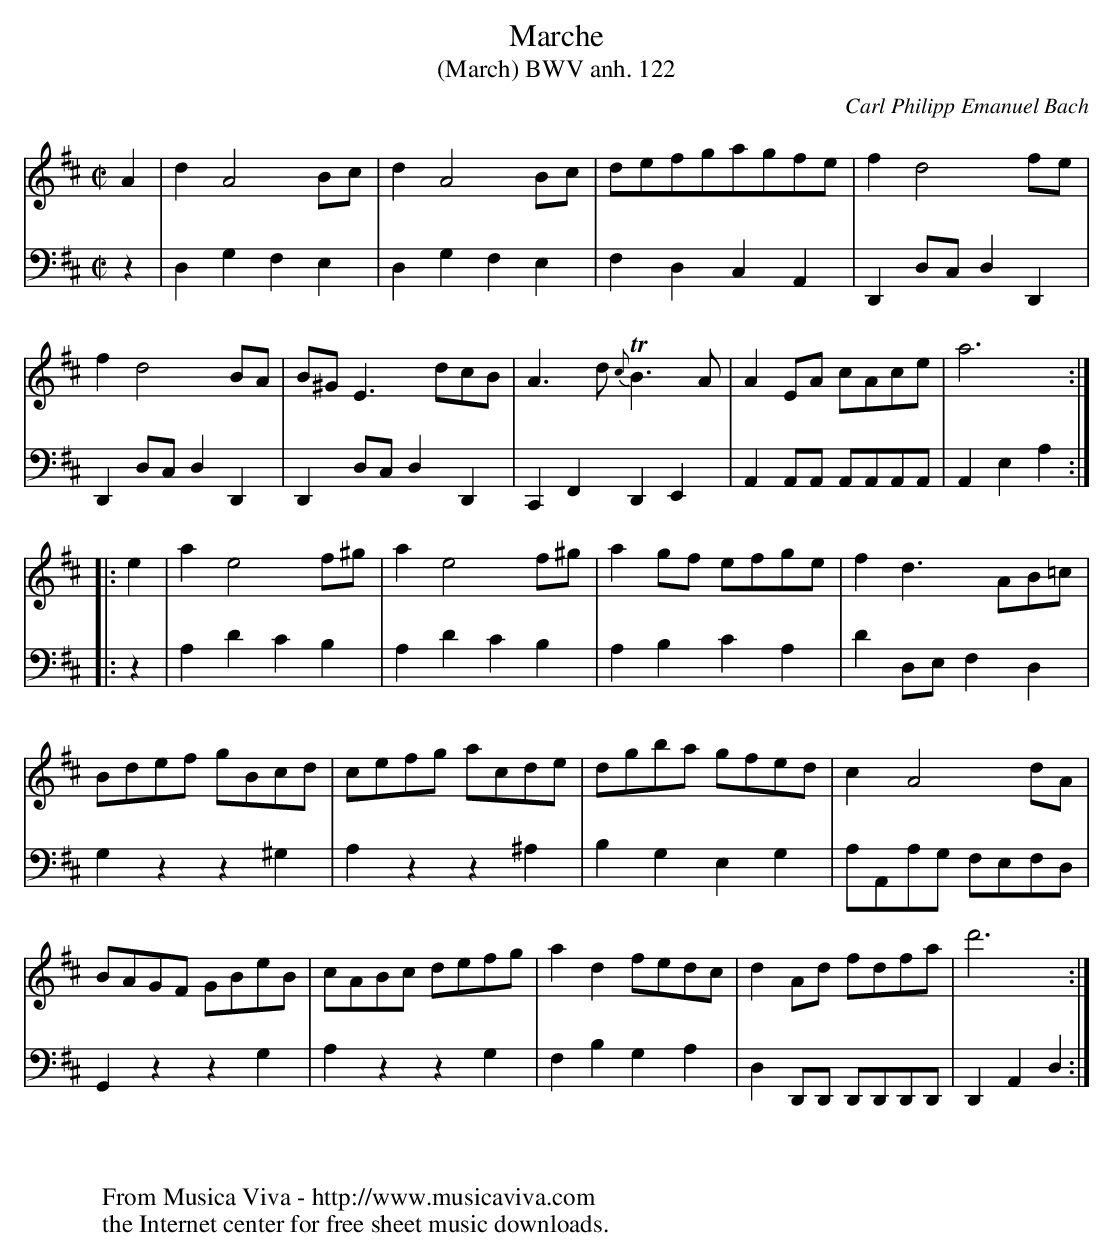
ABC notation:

X:1
T:Marche
T:(March) BWV anh. 122
C:Carl Philipp Emanuel Bach
V:1 Program 1 6 %Harpsichord
V:2 Program 1 6 bass %Harpsichord
M:C|
L:1/8
K:D
V:1
A2|d2A4Bc| d2A4Bc|defgagfe|f2d4fe|
V:2
z2|D,2G,2F,2E,2|D,2G,2F,2E,2|F,2D,2C,2A,,2|D,,2D,C,D,2D,,2|
V:1
f2d4BA|B^GE3dcB|A3d{c}TB3A|A2EA cAce|a6:|
V:2
D,,2D,C,D,2D,,2|D,,2D,C,D,2D,,2|C,,2F,,2D,,2E,,2|A,,2A,,A,, A,,A,,A,,A,,|A,,2E,2A,2:|
V:1
|:e2|a2e4f^g| a2e4f^g|a2gf efge|f2d3AB=c|
V:2
|:z2|A,2D2C2B,2| A,2D2C2B,2|A,2B,2C2A,2|D2D,E,F,2D,2|
V:1
Bdef gBcd|cefg acde|dgba gfed|c2A4dA|
V:2
G,2z2z2^G,2|A,2z2z2^A,2|B,2G,2E,2G,2|A,A,,A,G, F,E,F,D,|
V:1
BAGF GBeB|cABc defg|a2d2fedc|d2Ad fdfa|d'6:|
V:2
G,,2z2z2G,2|A,2z2z2G,2|F,2B,2G,2A,2|D,2D,,D,, D,,D,,D,,D,,|D,,2A,,2D,2:|
W:
W:
W:  From Musica Viva - http://www.musicaviva.com
W:  the Internet center for free sheet music downloads.
